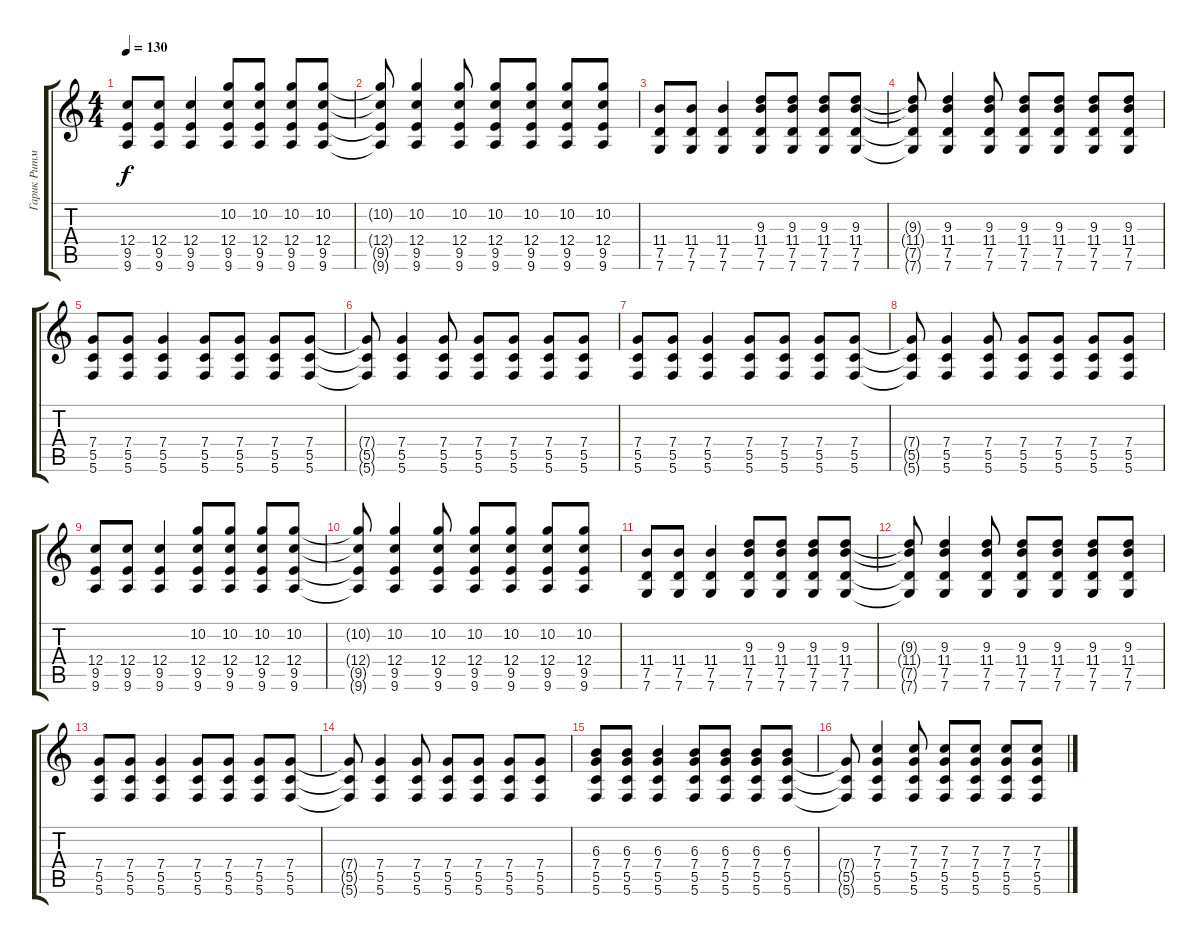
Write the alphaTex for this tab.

\track ("Гарик Ритм" "Гарик Ритм") {instrument electricguitarclean}
\staff {score tabs}
\tuning (D4 A3 F3 C3 G2 C2) {hide}
\ts (4 4)
\tempo 130
\clef g2
\ks c
(12.4 9.5 9.6).8{dy f} (12.4 9.5 9.6).8 (12.4 9.5 9.6).4 (10.2 12.4 9.5 9.6).8 (10.2 12.4 9.5 9.6).8 (10.2 12.4 9.5 9.6).8 (10.2 12.4 9.5 9.6).8 |
(10.2{t} 12.4{t} 9.5{t} 9.6{t}).8 (10.2 12.4 9.5 9.6).4 (10.2 12.4 9.5 9.6).8 (10.2 12.4 9.5 9.6).8 (10.2 12.4 9.5 9.6).8 (10.2 12.4 9.5 9.6).8 (10.2 12.4 9.5 9.6).8 |
(11.4 7.5 7.6).8 (11.4 7.5 7.6).8 (11.4 7.5 7.6).4 (9.3 11.4 7.5 7.6).8 (9.3 11.4 7.5 7.6).8 (9.3 11.4 7.5 7.6).8 (9.3 11.4 7.5 7.6).8 |
(9.3{t} 11.4{t} 7.5{t} 7.6{t}).8 (9.3 11.4 7.5 7.6).4 (9.3 11.4 7.5 7.6).8 (9.3 11.4 7.5 7.6).8 (9.3 11.4 7.5 7.6).8 (9.3 11.4 7.5 7.6).8 (9.3 11.4 7.5 7.6).8 |
(7.4 5.5 5.6).8 (7.4 5.5 5.6).8 (7.4 5.5 5.6).4 (7.4 5.5 5.6).8 (7.4 5.5 5.6).8 (7.4 5.5 5.6).8 (7.4 5.5 5.6).8 |
(7.4{t} 5.5{t} 5.6{t}).8 (7.4 5.5 5.6).4 (7.4 5.5 5.6).8 (7.4 5.5 5.6).8 (7.4 5.5 5.6).8 (7.4 5.5 5.6).8 (7.4 5.5 5.6).8 |
(7.4 5.5 5.6).8 (7.4 5.5 5.6).8 (7.4 5.5 5.6).4 (7.4 5.5 5.6).8 (7.4 5.5 5.6).8 (7.4 5.5 5.6).8 (7.4 5.5 5.6).8 |
(7.4{t} 5.5{t} 5.6{t}).8 (7.4 5.5 5.6).4 (7.4 5.5 5.6).8 (7.4 5.5 5.6).8 (7.4 5.5 5.6).8 (7.4 5.5 5.6).8 (7.4 5.5 5.6).8 |
(12.4 9.5 9.6).8 (12.4 9.5 9.6).8 (12.4 9.5 9.6).4 (10.2 12.4 9.5 9.6).8 (10.2 12.4 9.5 9.6).8 (10.2 12.4 9.5 9.6).8 (10.2 12.4 9.5 9.6).8 |
(10.2{t} 12.4{t} 9.5{t} 9.6{t}).8 (10.2 12.4 9.5 9.6).4 (10.2 12.4 9.5 9.6).8 (10.2 12.4 9.5 9.6).8 (10.2 12.4 9.5 9.6).8 (10.2 12.4 9.5 9.6).8 (10.2 12.4 9.5 9.6).8 |
(11.4 7.5 7.6).8 (11.4 7.5 7.6).8 (11.4 7.5 7.6).4 (9.3 11.4 7.5 7.6).8 (9.3 11.4 7.5 7.6).8 (9.3 11.4 7.5 7.6).8 (9.3 11.4 7.5 7.6).8 |
(9.3{t} 11.4{t} 7.5{t} 7.6{t}).8 (9.3 11.4 7.5 7.6).4 (9.3 11.4 7.5 7.6).8 (9.3 11.4 7.5 7.6).8 (9.3 11.4 7.5 7.6).8 (9.3 11.4 7.5 7.6).8 (9.3 11.4 7.5 7.6).8 |
(7.4 5.5 5.6).8 (7.4 5.5 5.6).8 (7.4 5.5 5.6).4 (7.4 5.5 5.6).8 (7.4 5.5 5.6).8 (7.4 5.5 5.6).8 (7.4 5.5 5.6).8 |
(7.4{t} 5.5{t} 5.6{t}).8 (7.4 5.5 5.6).4 (7.4 5.5 5.6).8 (7.4 5.5 5.6).8 (7.4 5.5 5.6).8 (7.4 5.5 5.6).8 (7.4 5.5 5.6).8 |
(6.3 7.4 5.5 5.6).8 (6.3 7.4 5.5 5.6).8 (6.3 7.4 5.5 5.6).4 (6.3 7.4 5.5 5.6).8 (6.3 7.4 5.5 5.6).8 (6.3 7.4 5.5 5.6).8 (6.3 7.4 5.5 5.6).8 |
(7.4{t} 5.5{t} 5.6{t}).8 (7.3 7.4 5.5 5.6).4 (7.3 7.4 5.5 5.6).8 (7.3 7.4 5.5 5.6).8 (7.3 7.4 5.5 5.6).8 (7.3 7.4 5.5 5.6).8 (7.3 7.4 5.5 5.6).8
